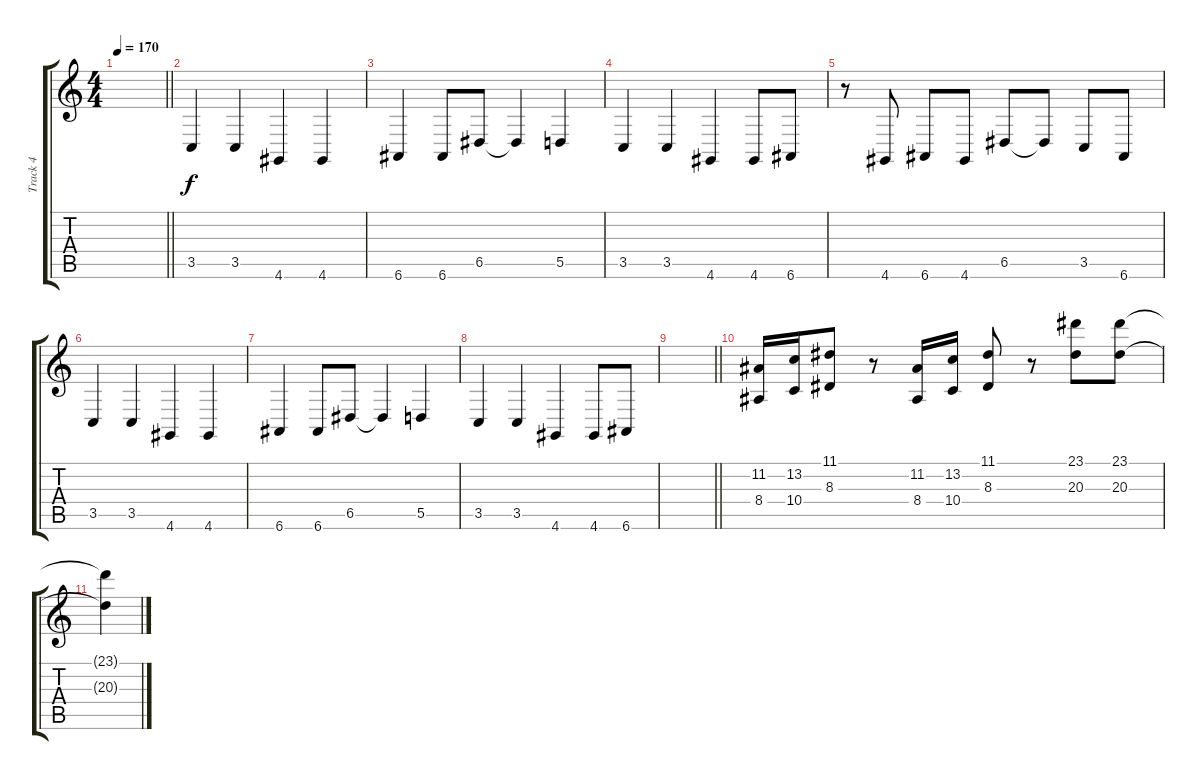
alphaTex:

\track ("Track 4" "Track 4") {instrument brasssection}
\staff {score tabs}
\tuning (E4 B3 G3 D3 A2 E2) {hide}
\ts (4 4)
\tempo 170
\clef g2
\barLineRight lightlight
\ks c
|
3.5.4 3.5.4 4.6.4 4.6.4 |
6.6.4 6.6.8 6.5.8 6.5{t}.4 5.5.4 |
3.5.4 3.5.4 4.6.4 4.6.8 6.6.8 |
r.8 4.6.8 6.6.8 4.6.8 6.5.8 6.5{t}.8 3.5.8 6.6.8 |
3.5.4 3.5.4 4.6.4 4.6.4 |
6.6.4 6.6.8 6.5.8 6.5{t}.4 5.5.4 |
3.5.4 3.5.4 4.6.4 4.6.8 6.6.8 |
\barLineRight lightlight
|
(11.2 8.4).16 (13.2 10.4).16 (11.1 8.3).8 r.8 (11.2 8.4).16 (13.2 10.4).16 (11.1 8.3).8 r.8 (23.1 20.3).8 (23.1 20.3).8 |
(23.1{t} 20.3{t}).4
